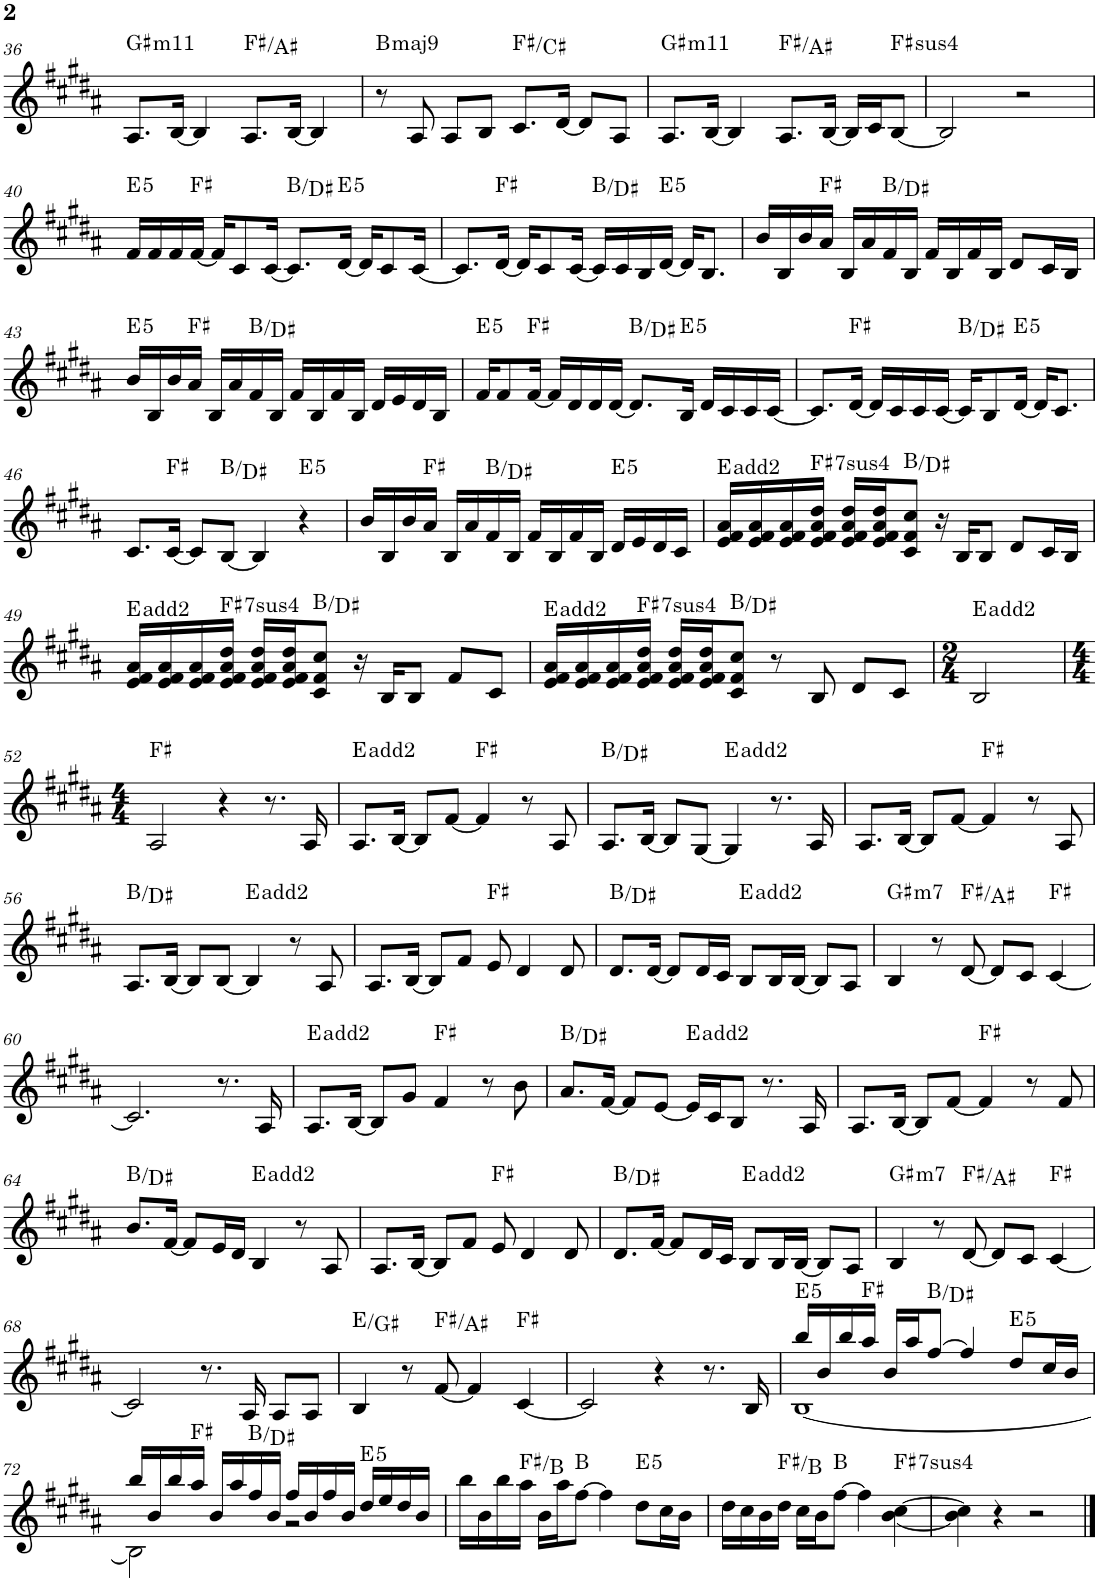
**kern	**harte
*part1	*part1
*staff1	*
*I"P1	*
!!LO:PB:g=z
*clefG2	*
*k[f#c#g#d#a#]	*
*B:	*
*M4/4	*
=36	=36
!	!LO:H:kt=m11
8.A#/L	G#:min9(11)
[<16B/Jk	.
4B/]	.
8.A#/L	F#:maj/3
[<16B/Jk	.
4B/]	.
=37	=37
!	!LO:H:kt=maj9
8r	B:maj9
8A#/	.
8A#/L	.
8B/J	.
8.c#/L	F#:maj/5
[<16d#/Jk	.
8d#/L]	.
8A#/J	.
=38	=38
!	!LO:H:kt=m11
8.A#/L	G#:min9(11)
[<16B/Jk	.
4B/]	.
8.A#/L	F#:maj/3
[<16B/Jk	.
16B/LL]	.
16c#/J	.
!	!LO:H:kt=4
[<8B/J	F#:sus4
=39	=39
2B/]	.
2r	.
!!LO:LB:g=z
=40	=40
!	!LO:H:kt=5
16f#/LL	E:(1,5)
16f#/	.
16f#/	.
[<16f#/JJ	F#:maj
16f#/KL]	.
8c#/	.
[<16c#/Jk	.
8.c#/L]	B:maj/3
!	!LO:H:kt=5
[<16d#/Jk	E:(1,5)
16d#/KL]	.
8c#/	.
[<16c#/Jk	.
=41	=41
8.c#/L]	.
[<16d#/Jk	F#:maj
16d#/KL]	.
8c#/	.
[<16c#/Jk	.
16c#/LL]	B:maj/3
16c#/	.
16B/	.
!	!LO:H:kt=5
[<16d#/JJ	E:(1,5)
16d#/KL]	.
8.B/J	.
=42	=42
16b/LL	.
16B/	.
16b/	.
16a#/JJ	F#:maj
16B/LL	.
16a#/	.
16f#/	B:maj/3
16B/JJ	.
16f#/LL	.
16B/	.
16f#/	.
16B/JJ	.
8d#/L	.
16c#/L	.
16B/JJ	.
!!LO:LB:g=z
=43	=43
!	!LO:H:kt=5
16b/LL	E:(1,5)
16B/	.
16b/	.
16a#/JJ	F#:maj
16B/LL	.
16a#/	.
16f#/	B:maj/3
16B/JJ	.
16f#/LL	.
16B/	.
16f#/	.
16B/JJ	.
16d#/LL	.
16e/	.
16d#/	.
16B/JJ	.
=44	=44
!	!LO:H:kt=5
16f#/KL	E:(1,5)
8f#/	.
[<16f#/Jk	F#:maj
16f#/LL]	.
16d#/	.
16d#/	.
[<16d#/JJ	.
8.d#/L]	B:maj/3
!	!LO:H:kt=5
16B/Jk	E:(1,5)
16d#/LL	.
16c#/	.
16c#/	.
[<16c#/JJ	.
=45	=45
8.c#/L]	.
[<16d#/Jk	F#:maj
16d#/LL]	.
16c#/	.
16c#/	.
[<16c#/JJ	.
16c#/KL]	B:maj/3
8B/	.
!	!LO:H:kt=5
[<16d#/Jk	E:(1,5)
16d#/KL]	.
8.c#/J	.
!!LO:LB:g=z
=46	=46
8.c#/L	.
[<16c#/Jk	F#:maj
8c#/L]	.
[<8B/J	B:maj/3
4B/]	.
!	!LO:H:kt=5
4r	E:(1,5)
=47	=47
16b/LL	.
16B/	.
16b/	.
16a#/JJ	F#:maj
16B/LL	.
16a#/	.
16f#/	B:maj/3
16B/JJ	.
16f#/LL	.
16B/	.
16f#/	.
16B/JJ	.
!	!LO:H:kt=5
16d#/LL	E:(1,5)
16e/	.
16d#/	.
16c#/JJ	.
=48	=48
16e/ 16f#/ 16a#/LL	E:maj(2)
16e/ 16f#/ 16a#/	.
16e/ 16f#/ 16a#/	.
!	!LO:H:kt=74
16e/ 16f#/ 16a#/ 16dd#/JJ	F#:sus4(7)
16e/ 16f#/ 16a#/ 16dd#/LL	.
16e/ 16f#/ 16a#/ 16dd#/J	.
8c#/ 8f#/ 8cc#/J	B:maj/3
16r	.
16B/KL	.
8B/J	.
8d#/L	.
16c#/L	.
16B/JJ	.
!!LO:LB:g=z
=49	=49
16e/ 16f#/ 16a#/LL	E:maj(2)
16e/ 16f#/ 16a#/	.
16e/ 16f#/ 16a#/	.
!	!LO:H:kt=74
16e/ 16f#/ 16a#/ 16dd#/JJ	F#:sus4(7)
16e/ 16f#/ 16a#/ 16dd#/LL	.
16e/ 16f#/ 16a#/ 16dd#/J	.
8c#/ 8f#/ 8cc#/J	B:maj/3
16r	.
16B/KL	.
8B/J	.
8f#/L	.
8c#/J	.
=50	=50
16e/ 16f#/ 16a#/LL	E:maj(2)
16e/ 16f#/ 16a#/	.
16e/ 16f#/ 16a#/	.
!	!LO:H:kt=74
16e/ 16f#/ 16a#/ 16dd#/JJ	F#:sus4(7)
16e/ 16f#/ 16a#/ 16dd#/LL	.
16e/ 16f#/ 16a#/ 16dd#/J	.
8c#/ 8f#/ 8cc#/J	B:maj/3
8r	.
8B/	.
8d#/L	.
8c#/J	.
=51	=51
*M2/4	*
2B/	E:maj(2)
!!LO:LB:g=z
=52	=52
*M4/4	*
2A#/	F#:maj
4r	.
8.r	.
16A#/	.
=53	=53
8.A#/L	E:maj(2)
[<16B/Jk	.
8B/L]	.
[<8f#/J	.
4f#/]	F#:maj
8r	.
8A#/	.
=54	=54
8.A#/L	B:maj/3
[<16B/Jk	.
8B/L]	.
[<8G#/J	.
4G#/]	E:maj(2)
8.r	.
16A#/	.
=55	=55
8.A#/L	.
[<16B/Jk	.
8B/L]	.
[<8f#/J	.
4f#/]	F#:maj
8r	.
8A#/	.
!!LO:LB:g=z
=56	=56
8.A#/L	B:maj/3
[<16B/Jk	.
8B/L]	.
[<8B/J	.
4B/]	E:maj(2)
8r	.
8A#/	.
=57	=57
8.A#/L	.
[<16B/Jk	.
8B/L]	.
8f#/J	.
8e/	F#:maj
4d#/	.
8d#/	.
=58	=58
8.d#/L	B:maj/3
[<16d#/Jk	.
8d#/L]	.
16d#/L	.
16c#/JJ	.
8B/L	E:maj(2)
16B/L	.
[<16B/JJ	.
8B/L]	.
8A#/J	.
=59	=59
!	!LO:H:kt=m7
4B/	G#:min7
8r	.
[<8d#/	F#:maj/3
8d#/L]	.
8c#/J	.
[<4c#/	F#:maj
!!LO:LB:g=z
=60	=60
2.c#/]	.
8.r	.
16A#/	.
=61	=61
8.A#/L	E:maj(2)
[<16B/Jk	.
8B/L]	.
8g#/J	.
4f#/	F#:maj
8r	.
8b\	.
=62	=62
8.a#/L	B:maj/3
[<16f#/Jk	.
8f#/L]	.
[<8e/J	.
16e/LL]	E:maj(2)
16c#/J	.
8B/J	.
8.r	.
16A#/	.
=63	=63
8.A#/L	.
[<16B/Jk	.
8B/L]	.
[<8f#/J	.
4f#/]	F#:maj
8r	.
8f#/	.
!!LO:LB:g=z
=64	=64
8.b/L	B:maj/3
[<16f#/Jk	.
8f#/L]	.
16e/L	.
16d#/JJ	.
4B/	E:maj(2)
8r	.
8A#/	.
=65	=65
8.A#/L	.
[<16B/Jk	.
8B/L]	.
8f#/J	.
8e/	F#:maj
4d#/	.
8d#/	.
=66	=66
8.d#/L	B:maj/3
[<16f#/Jk	.
8f#/L]	.
16d#/L	.
16c#/JJ	.
8B/L	E:maj(2)
16B/L	.
[<16B/JJ	.
8B/L]	.
8A#/J	.
=67	=67
!	!LO:H:kt=m7
4B/	G#:min7
8r	.
[<8d#/	F#:maj/3
8d#/L]	.
8c#/J	.
[<4c#/	F#:maj
!!LO:LB:g=z
=68	=68
2c#/]	.
8.r	.
16A#/	.
8A#/L	.
8A#/J	.
=69	=69
4B/	E:maj/3
8r	.
[<8f#/	F#:maj/3
4f#/]	.
[<4c#/	F#:maj
=70	=70
2c#/]	.
4r	.
8.r	.
16B/	.
=71	=71
*^	*
!	!	!LO:H:kt=5
16bb/LL	[<1B	E:(1,5)
16b/	.	.
16bb/	.	.
16aa#/JJ	.	F#:maj
16b/LL	.	.
16aa#/J	.	.
[>8ff#/J	.	B:maj/3
4ff#/]	.	.
!	!	!LO:H:kt=5
8dd#/L	.	E:(1,5)
16cc#/L	.	.
16b/JJ	.	.
!!LO:LB:g=z	!!
=72	=72	=72
16bb/LL	2B\]	.
16b/	.	.
16bb/	.	.
16aa#/JJ	.	F#:maj
16b/LL	.	.
16aa#/	.	.
16ff#/	.	B:maj/3
16b/JJ	.	.
16ff#/LL	2r	.
16b/	.	.
16ff#/	.	.
16b/JJ	.	.
!	!	!LO:H:kt=5
16dd#/LL	.	E:(1,5)
16ee/	.	.
16dd#/	.	.
16b/JJ	.	.
*v	*v	*
=73	=73
16bb\LL	.
16b\	.
16bb\	.
16aa#\JJ	F#:maj/4
16b\LL	.
16aa#\J	.
[>8ff#\J	B:maj
4ff#\]	.
!	!LO:H:kt=5
8dd#\L	E:(1,5)
16cc#\L	.
16b\JJ	.
=74	=74
16dd#\LL	.
16cc#\	.
16b\	.
16dd#\JJ	F#:maj/4
16cc#\LL	.
16b\J	.
[>8ff#\J	B:maj
4ff#\]	.
!	!LO:H:kt=74
[<4b\ [>4cc#\	F#:sus4(7)
=75	=75
4b\] 4cc#\]	.
4r	.
2r	.
==	==
*-	*-
